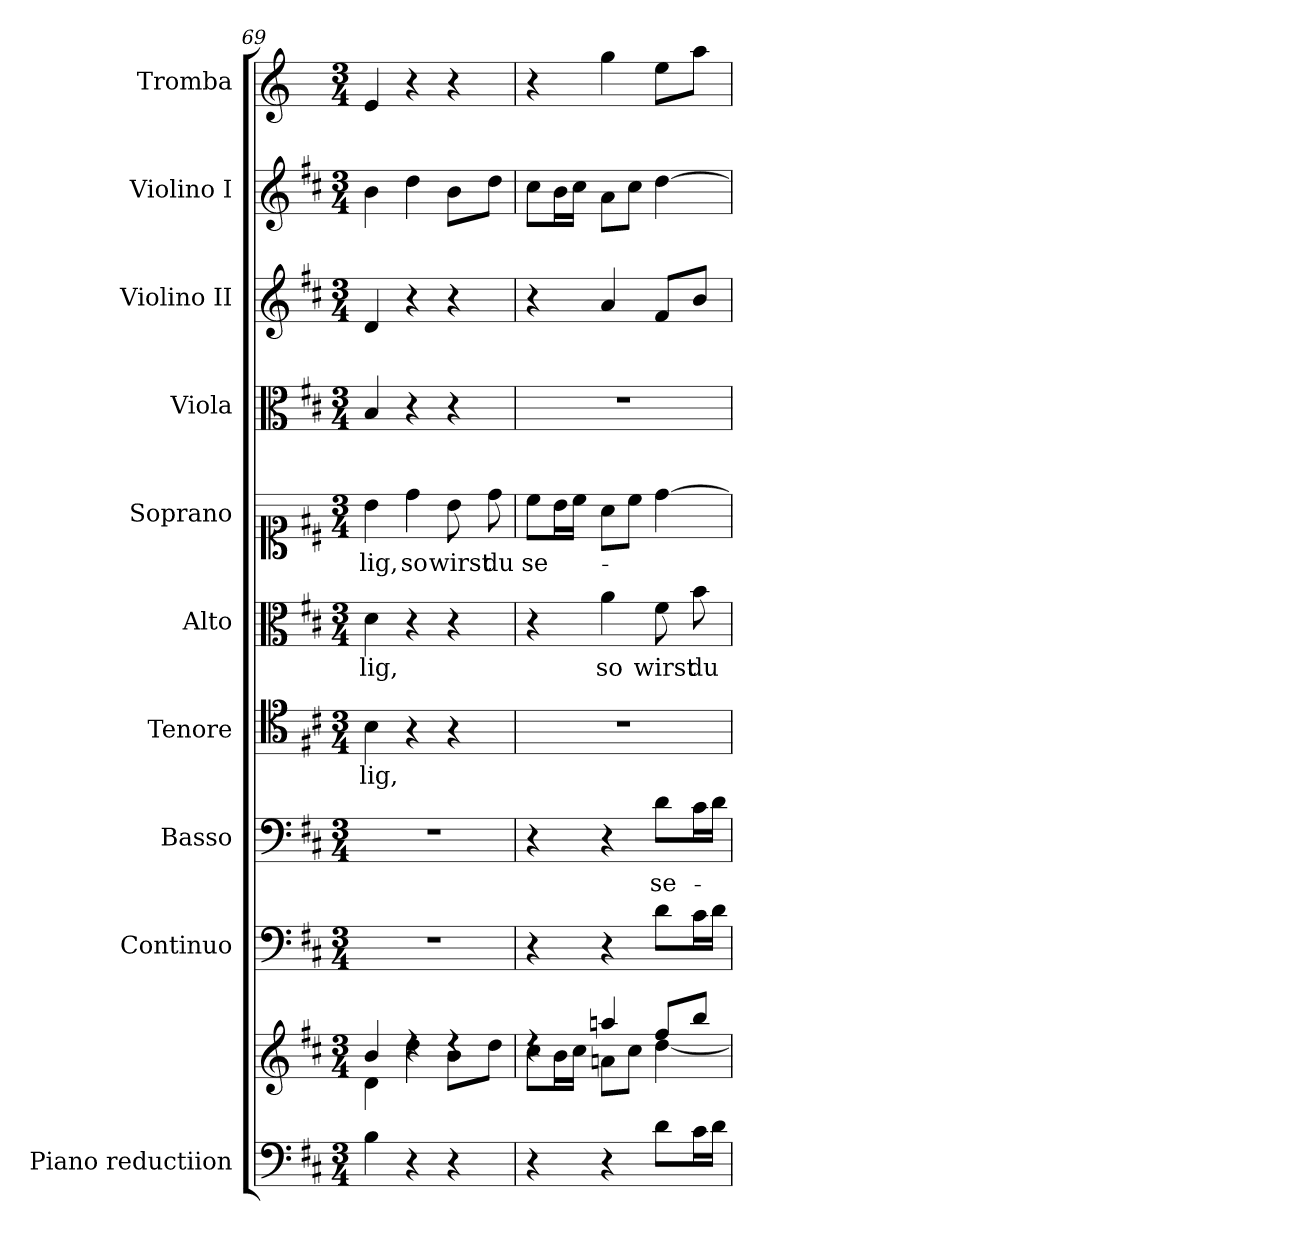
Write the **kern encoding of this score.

**kern	**kern	**kern	**kern	**text	**kern	**text	**kern	**text	**kern	**text	**kern	**kern	**kern	**kern
*part10	*part10	*part9	*part8	*part8	*part7	*part7	*part6	*part6	*part5	*part5	*part4	*part3	*part2	*part1
*staff11	*staff10	*staff9	*staff8	*staff8	*staff7	*staff7	*staff6	*staff6	*staff5	*staff5	*staff4	*staff3	*staff2	*staff1
*I"Piano reductiion	*	*I"Continuo	*I"Basso	*	*I"Tenore	*	*I"Alto	*	*I"Soprano	*	*I"Viola	*I"Violino II	*I"Violino I	*I"Tromba
*I'Pno	*	*	*	*	*	*	*	*	*	*	*I'Vla	*I'Vln	*I'Vln	*
*clefF4	*clefG2	*clefF4	*clefF4	*	*clefC4	*	*clefC3	*	*clefC1	*	*clefC3	*clefG2	*clefG2	*clefG2
*	*	*	*	*	*	*	*	*	*	*	*	*	*	*ITrd-1c-2
*k[f#c#]	*k[f#c#]	*k[f#c#]	*k[f#c#]	*	*k[f#c#]	*	*k[f#c#]	*	*k[f#c#]	*	*k[f#c#]	*k[f#c#]	*k[f#c#]	*k[f#c#]
*M3/4	*M3/4	*M3/4	*M3/4	*	*M3/4	*	*M3/4	*	*M3/4	*	*M3/4	*M3/4	*M3/4	*M3/4
=69	=69	=69	=69	=69	=69	=69	=69	=69	=69	=69	=69	=69	=69	=69
*	*^	*	*	*	*	*	*	*	*	*	*	*	*	*
!	!	!	!	!	!	!	!LO:LY:b	!	!LO:LY:b	!	!LO:LY:b	!	!	!	!
4B\	4b/	4d\	2.r	2.r	.	4B\	-lig,	4d\	-lig,	4b\	-lig,	4B/	4d/	4b\	4f#/
!	!	!	!	!	!	!	!	!	!	!	!LO:LY:b	!	!	!	!
4r	4rdd	4dd\	.	.	.	4r	.	4r	.	4dd\	so	4r	4r	4dd\	4r
!	!	!	!	!	!	!	!	!	!	!	!LO:LY:b	!	!	!	!
4r	4rdd	8b\L	.	.	.	4r	.	4r	.	8b\	wirst	4r	4r	8b\L	4r
!	!	!	!	!	!	!	!	!	!	!	!LO:LY:b	!	!	!	!
.	.	8dd\J	.	.	.	.	.	.	.	8dd\	du	.	.	8dd\J	.
=70	=70	=70	=70	=70	=70	=70	=70	=70	=70	=70	=70	=70	=70	=70	=70
!	!	!	!	!	!	!	!	!	!	!	!LO:LY:b	!	!	!	!
4r	4rdd	8cc#\L	4r	4r	.	2.r	.	4r	.	8cc#\L	se-	2.r	4r	8cc#\L	4r
.	.	16b\L	.	.	.	.	.	.	.	16b\L	.	.	.	16b\L	.
.	.	16cc#\JJ	.	.	.	.	.	.	.	16cc#\JJ	.	.	.	16cc#\JJ	.
!	!	!	!	!	!	!	!	!	!LO:LY:b	!	!	!	!	!	!
4r	4aan/	8an\L	4r	4r	.	.	.	4a\	so	8a\L	.	.	4a/	8a\L	4aa\
.	.	8cc#\J	.	.	.	.	.	.	.	8cc#\J	.	.	.	8cc#\J	.
!	!	!	!	!	!LO:LY:b	!	!	!	!LO:LY:b	!	!	!	!	!	!
8d\L	8ff#/L	[4dd\	8d\L	8d\L	se-	.	.	8f#\	wirst	[4dd\	.	.	8f#/L	[4dd\	8ff#\L
!	!	!	!	!	!	!	!	!	!LO:LY:b	!	!	!	!	!	!
16c#\L	8bb/J	.	16c#\L	16c#\L	.	.	.	8b\	du	.	.	.	8b/J	.	8bb\J
16d\JJ	.	.	16d\JJ	16d\JJ	.	.	.	.	.	.	.	.	.	.	.
*	*v	*v	*	*	*	*	*	*	*	*	*	*	*	*	*
=	=	=	=	=	=	=	=	=	=	=	=	=	=	=
*-	*-	*-	*-	*-	*-	*-	*-	*-	*-	*-	*-	*-	*-	*-
